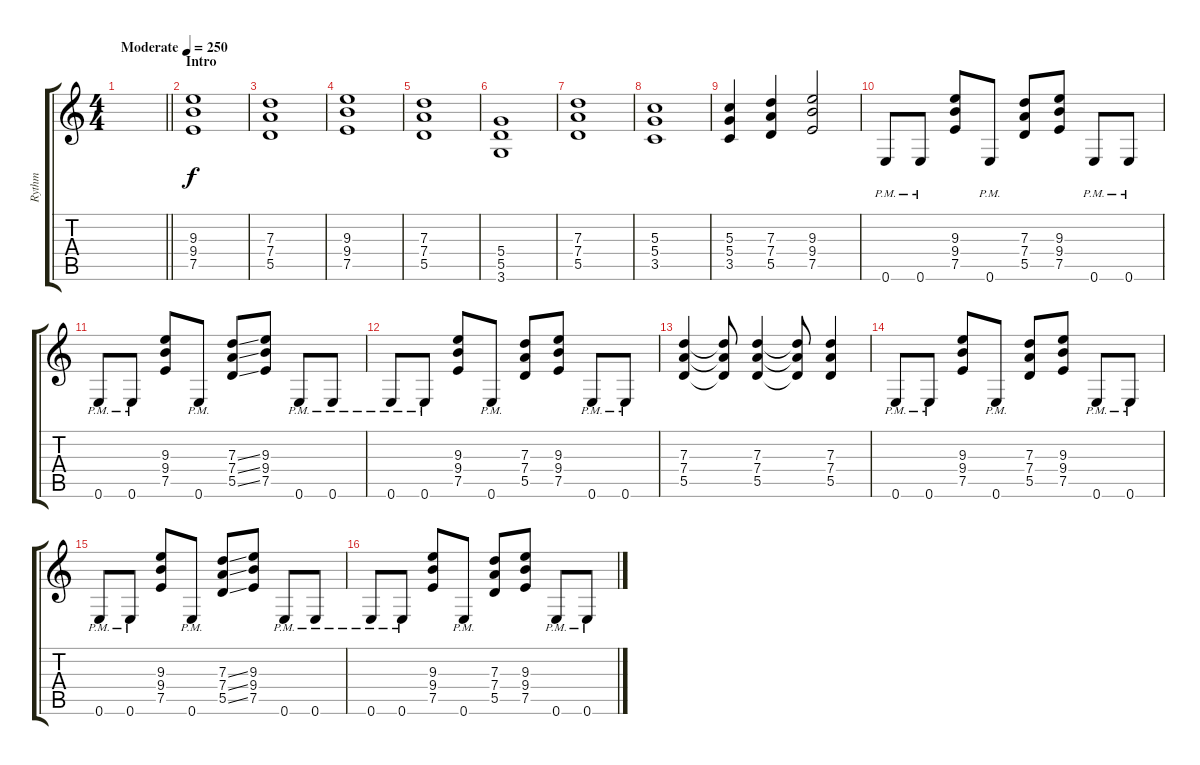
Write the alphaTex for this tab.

\track ("Rythm" "Rythm") {instrument overdrivenguitar}
\staff {score tabs}
\tuning (E4 B3 G3 D3 A2 E2) {hide}
\ts (4 4)
\tempo (250 "Moderate")
\clef g2
\barLineRight lightlight
\ks c
|
\section ("" "Intro")
(9.3 9.4 7.5).1 |
(7.3 7.4 5.5).1 |
(9.3 9.4 7.5).1 |
(7.3 7.4 5.5).1 |
(5.4 5.5 3.6).1 |
(7.3 7.4 5.5).1 |
(5.3 5.4 3.5).1 |
(5.3 5.4 3.5).4 (7.3 7.4 5.5).4 (9.3 9.4 7.5).2 |
0.6{pm}.8 0.6{pm}.8 (9.3 9.4 7.5).8 0.6{pm}.8 (7.3 7.4 5.5).8 (9.3 9.4 7.5).8 0.6{pm}.8 0.6{pm}.8 |
0.6{pm}.8 0.6{pm}.8 (9.3 9.4 7.5).8 0.6{pm}.8 (7.3{ss} 7.4{ss} 5.5{ss}).8 (9.3 9.4 7.5).8 0.6{pm}.8 0.6{pm}.8 |
0.6{pm}.8 0.6{pm}.8 (9.3 9.4 7.5).8 0.6{pm}.8 (7.3 7.4 5.5).8 (9.3 9.4 7.5).8 0.6{pm}.8 0.6{pm}.8 |
(7.3 7.4 5.5).4 (7.3{t} 7.4{t} 5.5{t}).8 (7.3 7.4 5.5).4 (7.3{t} 7.4{t} 5.5{t}).8 (7.3 7.4 5.5).4 |
0.6{pm}.8 0.6{pm}.8 (9.3 9.4 7.5).8 0.6{pm}.8 (7.3 7.4 5.5).8 (9.3 9.4 7.5).8 0.6{pm}.8 0.6{pm}.8 |
0.6{pm}.8 0.6{pm}.8 (9.3 9.4 7.5).8 0.6{pm}.8 (7.3{ss} 7.4{ss} 5.5{ss}).8 (9.3 9.4 7.5).8 0.6{pm}.8 0.6{pm}.8 |
0.6{pm}.8 0.6{pm}.8 (9.3 9.4 7.5).8 0.6{pm}.8 (7.3 7.4 5.5).8 (9.3 9.4 7.5).8 0.6{pm}.8 0.6{pm}.8
